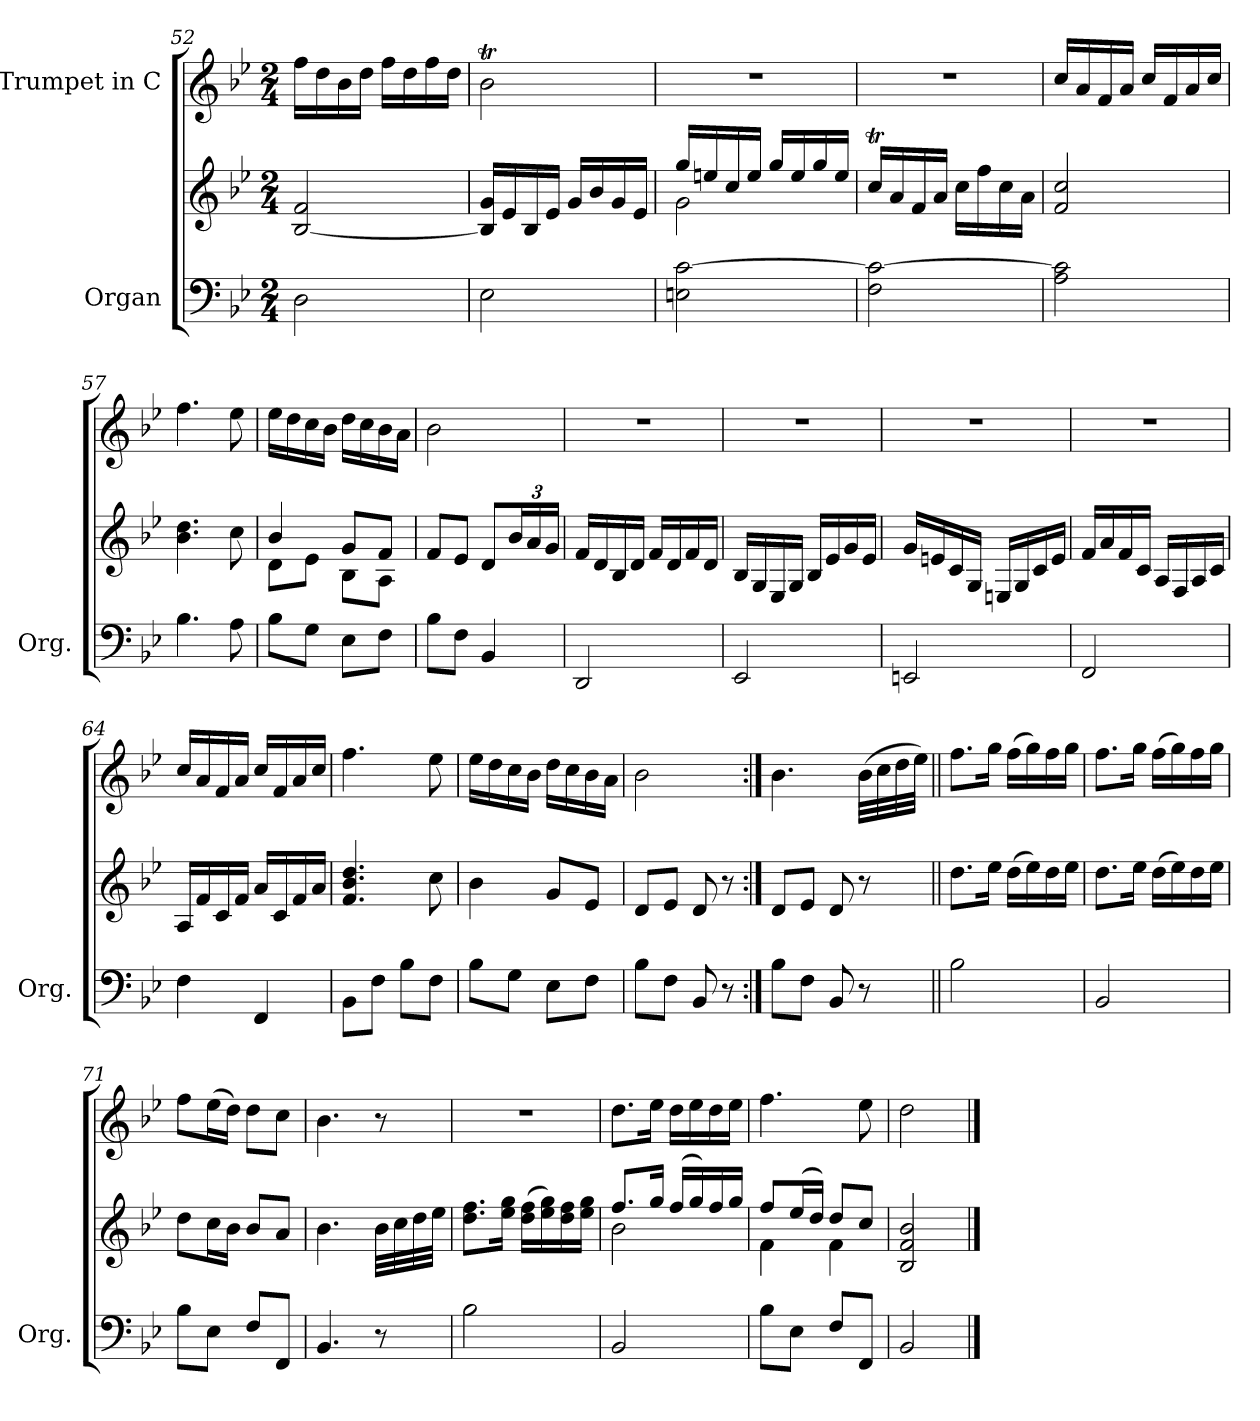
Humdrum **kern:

**kern	**kern	**kern
*part2	*part2	*part1
*staff3	*staff2	*staff1
*I"Organ	*	*I"Trumpet in C
*I'Org.	*	*
*clefF4	*clefG2	*clefG2
*k[b-e-]	*k[b-e-]	*k[b-e-]
*B-:	*B-:	*B-:
*M2/4	*M2/4	*M2/4
=52	=52	=52
2D\	[2B-/ 2f/	16ff\LL
.	.	16dd\
.	.	16b-\
.	.	16dd\JJ
.	.	16ff\LL
.	.	16dd\
.	.	16ff\
.	.	16dd\JJ
=53	=53	=53
2E-\	16B-/] 16g/LL	2b-T\
.	16e-/	.
.	16B-/	.
.	16e-/JJ	.
.	16g/LL	.
.	16b-/	.
.	16g/	.
.	16e-/JJ	.
!!LO:PB:g=z
=54	=54	=54
*	*^	*
2En\ [2c\	16gg/LL	2g\	2r
.	16een/	.	.
.	16cc/	.	.
.	16ee/JJ	.	.
.	16gg/LL	.	.
.	16ee/	.	.
.	16gg/	.	.
.	16ee/JJ	.	.
*	*v	*v	*
=55	=55	=55
2F\ 2c\_	16ccT/LL	2r
.	16a/	.
.	16f/	.
.	16a/JJ	.
.	16cc\LL	.
.	16ff\	.
.	16cc\	.
.	16a\JJ	.
=56	=56	=56
2A\ 2c\]	2f/ 2cc/	16cc/LL
.	.	16a/
.	.	16f/
.	.	16a/JJ
.	.	16cc/LL
.	.	16f/
.	.	16a/
.	.	16cc/JJ
=57	=57	=57
4.B-\	4.b-\ 4.dd\	4.ff\
8A\	8cc\	8ee-\
=58	=58	=58
*	*^	*
8B-\L	4b-/	8d\L	16ee-\LL
.	.	.	16dd\
8G\J	.	8e-\J	16cc\
.	.	.	16b-\JJ
8E-\L	8g/L	8B-\L	16dd\LL
.	.	.	16cc\
8F\J	8f/J	8A\J	16b-\
.	.	.	16a\JJ
*	*v	*v	*
=59	=59	=59
8B-\L	8f/L	2b-\
8F\J	8e-/J	.
4BB-/	8d/L	.
.	24b-/L	.
.	24a/	.
.	24g/JJ	.
!!LO:LB:g=z
=60	=60	=60
2DD/	16f/LL	2r
.	16d/	.
.	16B-/	.
.	16d/JJ	.
.	16f/LL	.
.	16d/	.
.	16f/	.
.	16d/JJ	.
=61	=61	=61
2EE-/	16B-/LL	2r
.	16G/	.
.	16E-/	.
.	16G/JJ	.
.	16B-/LL	.
.	16e-/	.
.	16g/	.
.	16e-/JJ	.
=62	=62	=62
2EEn/	16g/LL	2r
.	16en/	.
.	16c/	.
.	16G/JJ	.
.	16En/LL	.
.	16G/	.
.	16c/	.
.	16e/JJ	.
=63	=63	=63
2FF/	16f/LL	2r
.	16a/	.
.	16f/	.
.	16c/JJ	.
.	16A/LL	.
.	16F/	.
.	16A/	.
.	16c/JJ	.
=64	=64	=64
4F\	16A/LL	16cc/LL
.	16f/	16a/
.	16c/	16f/
.	16f/JJ	16a/JJ
4FF/	16a/LL	16cc/LL
.	16c/	16f/
.	16f/	16a/
.	16a/JJ	16cc/JJ
=65	=65	=65
8BB-\L	4.f/ 4.b-/ 4.dd/	4.ff\
8F\J	.	.
8B-\L	.	.
8F\J	8cc\	8ee-\
!!LO:LB:g=z
=66	=66	=66
8B-\L	4b-\	16ee-\LL
.	.	16dd\
8G\J	.	16cc\
.	.	16b-\JJ
8E-\L	8g/L	16dd\LL
.	.	16cc\
8F\J	8e-/J	16b-\
.	.	16a\JJ
=67	=67	=67
8B-\L	8d/L	2b-\
8F\J	8e-/J	.
8BB-/	8d/	.
8r	8r	.
=68:|!	=68:|!	=68:|!
8B-\L	8d/L	4.b-\
8F\J	8e-/J	.
8BB-/	8d/	.
8r	8r	(>32b-\LLL
.	.	32cc\
.	.	32dd\
.	.	32ee-\JJJ)
=69||	=69||	=69||
2B-\	8.dd\L	8.ff\L
.	16ee-\Jk	16gg\Jk
.	(>16dd\LL	(>16ff\LL
.	16ee-\)	16gg\)
.	16dd\	16ff\
.	16ee-\JJ	16gg\JJ
=70	=70	=70
2BB-/	8.dd\L	8.ff\L
.	16ee-\Jk	16gg\Jk
.	(>16dd\LL	(>16ff\LL
.	16ee-\)	16gg\)
.	16dd\	16ff\
.	16ee-\JJ	16gg\JJ
=71	=71	=71
8B-\L	8dd\L	8ff\L
8E-\J	16cc\L	(>16ee-\L
.	16b-\JJ	16dd\JJ)
8F/L	8b-/L	8dd\L
8FF/J	8a/J	8cc\J
!!LO:LB:g=z
=72	=72	=72
4.BB-/	4.b-\	4.b-\
8r	32b-\LLL	8r
.	32cc\	.
.	32dd\	.
.	32ee-\JJJ	.
=73	=73	=73
2B-\	8.dd\ 8.ff\L	2r
.	16ee-\ 16gg\Jk	.
.	(>16dd\ 16ff\LL	.
.	16ee-\ 16gg\)	.
.	16dd\ 16ff\	.
.	16ee-\ 16gg\JJ	.
=74	=74	=74
*	*^	*
2BB-/	8.ff/L	2b-\	8.dd\L
.	16gg/Jk	.	16ee-\Jk
.	(>16ff/LL	.	16dd\LL
.	16gg/)	.	16ee-\
.	16ff/	.	16dd\
.	16gg/JJ	.	16ee-\JJ
=75	=75	=75	=75
8B-\L	8ff/L	4f\	4.ff\
8E-\J	(>16ee-/L	.	.
.	16dd/JJ)	.	.
8F/L	8dd/L	4f\	.
8FF/J	8cc/J	.	8ee-\
*	*v	*v	*
=76	=76	=76
2BB-/	2B-/ 2f/ 2b-/	2dd\
==	==	==
*-	*-	*-
